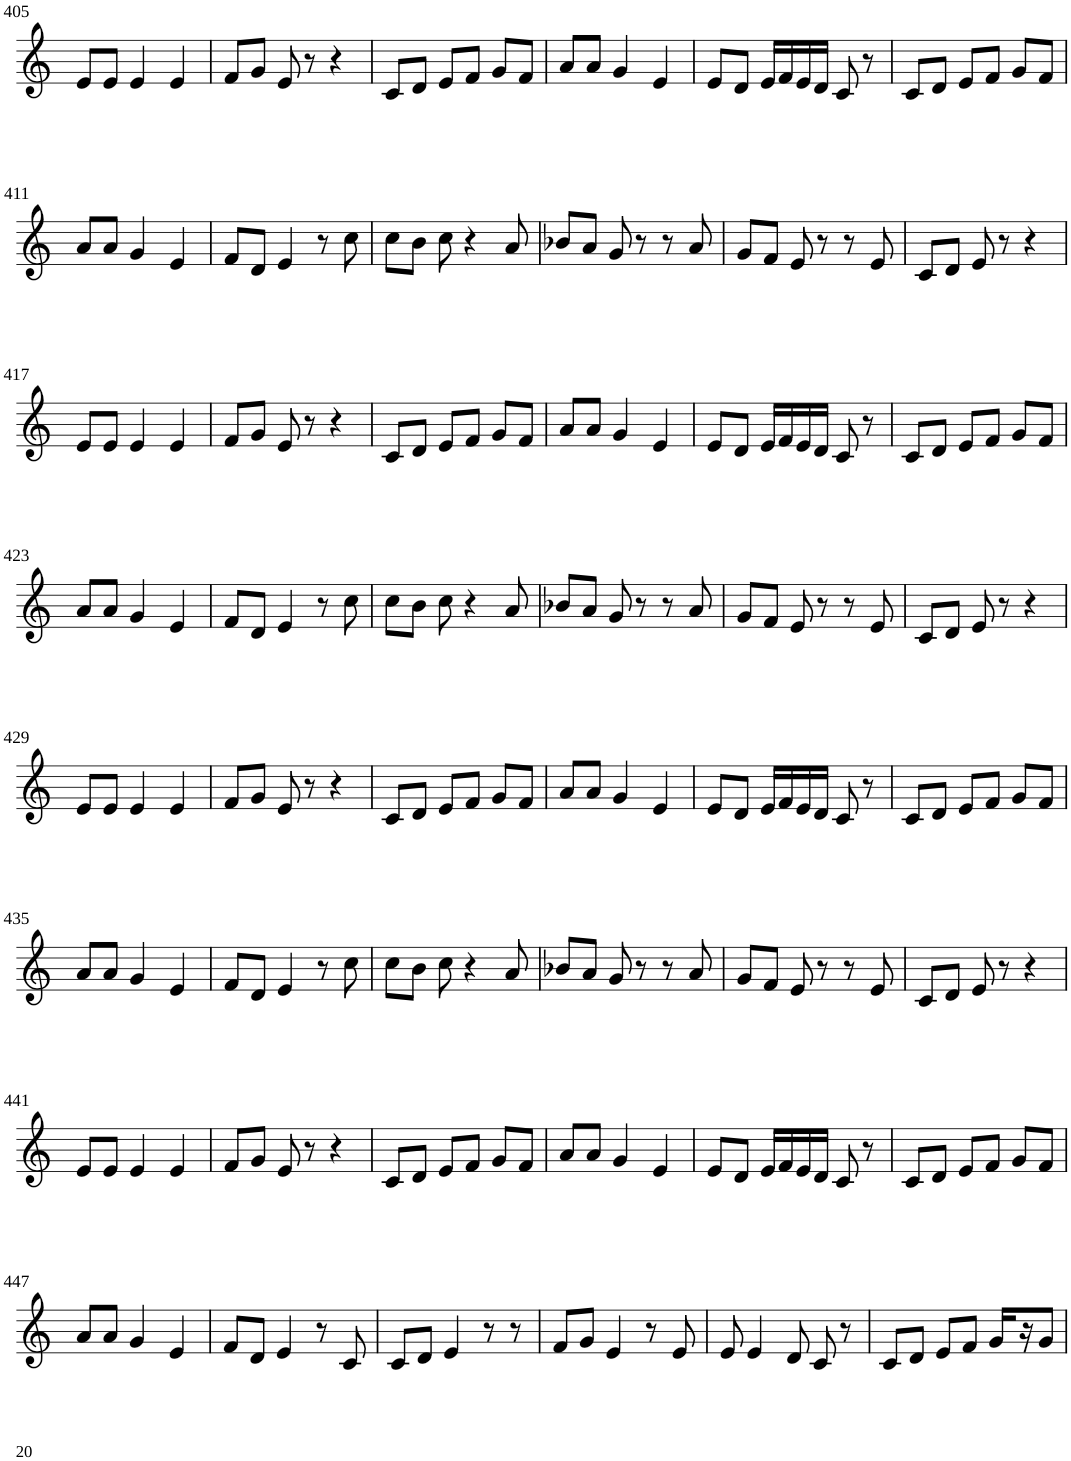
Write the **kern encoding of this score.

**kern
*part1
*staff1
*I"Violin
!!LO:PB:g=z
*clefG2
*k[]
*M3/4
=405
8e/L
8e/J
4e/
4e/
=406
8f/L
8g/J
8e/
8r
4r
=407
8c/L
8d/J
8e/L
8f/J
8g/L
8f/J
=408
8a/L
8a/J
4g/
4e/
=409
8e/L
8d/J
16e/LL
16f/
16e/
16d/JJ
8c/
8r
=410
8c/L
8d/J
8e/L
8f/J
8g/L
8f/J
!!LO:LB:g=z
=411
8a/L
8a/J
4g/
4e/
=412
8f/L
8d/J
4e/
8r
8cc\
=413
8cc\L
8b\J
8cc\
4r
8a/
=414
8b-X/L
8a/J
8g/
8r
8r
8a/
=415
8g/L
8f/J
8e/
8r
8r
8e/
=416
8c/L
8d/J
8e/
8r
4r
!!LO:LB:g=z
=417
8e/L
8e/J
4e/
4e/
=418
8f/L
8g/J
8e/
8r
4r
=419
8c/L
8d/J
8e/L
8f/J
8g/L
8f/J
=420
8a/L
8a/J
4g/
4e/
=421
8e/L
8d/J
16e/LL
16f/
16e/
16d/JJ
8c/
8r
=422
8c/L
8d/J
8e/L
8f/J
8g/L
8f/J
!!LO:LB:g=z
=423
8a/L
8a/J
4g/
4e/
=424
8f/L
8d/J
4e/
8r
8cc\
=425
8cc\L
8b\J
8cc\
4r
8a/
=426
8b-X/L
8a/J
8g/
8r
8r
8a/
=427
8g/L
8f/J
8e/
8r
8r
8e/
=428
8c/L
8d/J
8e/
8r
4r
!!LO:LB:g=z
=429
8e/L
8e/J
4e/
4e/
=430
8f/L
8g/J
8e/
8r
4r
=431
8c/L
8d/J
8e/L
8f/J
8g/L
8f/J
=432
8a/L
8a/J
4g/
4e/
=433
8e/L
8d/J
16e/LL
16f/
16e/
16d/JJ
8c/
8r
=434
8c/L
8d/J
8e/L
8f/J
8g/L
8f/J
!!LO:LB:g=z
=435
8a/L
8a/J
4g/
4e/
=436
8f/L
8d/J
4e/
8r
8cc\
=437
8cc\L
8b\J
8cc\
4r
8a/
=438
8b-X/L
8a/J
8g/
8r
8r
8a/
=439
8g/L
8f/J
8e/
8r
8r
8e/
=440
8c/L
8d/J
8e/
8r
4r
!!LO:LB:g=z
=441
8e/L
8e/J
4e/
4e/
=442
8f/L
8g/J
8e/
8r
4r
=443
8c/L
8d/J
8e/L
8f/J
8g/L
8f/J
=444
8a/L
8a/J
4g/
4e/
=445
8e/L
8d/J
16e/LL
16f/
16e/
16d/JJ
8c/
8r
=446
8c/L
8d/J
8e/L
8f/J
8g/L
8f/J
!!LO:LB:g=z
=447
8a/L
8a/J
4g/
4e/
=448
8f/L
8d/J
4e/
8r
8c/
=449
8c/L
8d/J
4e/
8r
8r
=450
8f/L
8g/J
4e/
8r
8e/
=451
8e/
4e/
8d/
8c/
8r
=452
8c/L
8d/J
8e/L
8f/J
16g/LL
16r
8g/J
=
*-
